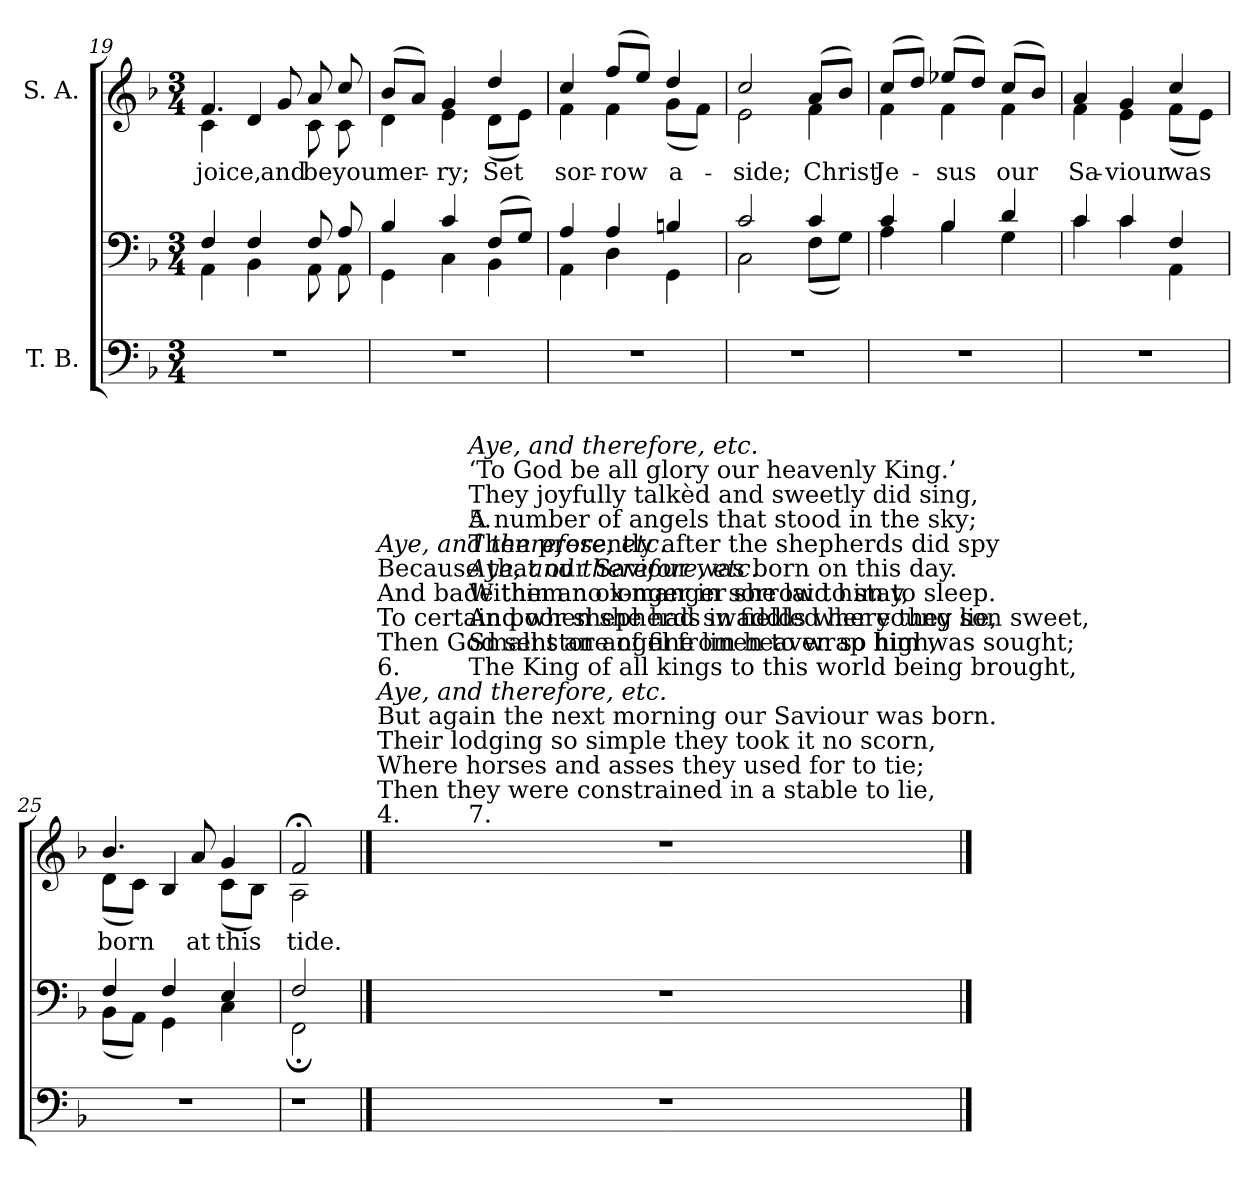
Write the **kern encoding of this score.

**kern	**kern	**kern	**text
*part2	*part2	*part1	*part1
*staff3	*staff2	*staff1	*staff1
*I"T. B.	*	*I"S. A.	*
*clefF4	*clefF4	*clefG2	*
*k[b-]	*k[b-]	*k[b-]	*
*F:	*F:	*F:	*
*M3/4	*M3/4	*M3/4	*
=19	=19	=19	=19
!LO:N:vis=1	!	!	!
*	*^	*	*
!	!	!	!	!LO:LY:b:color=#000000
*	*	*	*^	*
2.r	4Fi/	4AAi\	4.fi/	4ci\	-joice,
.	4Fi/	4BB-i\	.	4di/	.
!	!	!	!	!	!LO:LY:b:color=#000000
.	.	.	8gi/	.	and
!	!	!	!	!	!LO:LY:b:color=#000000
.	8Fi/	8AAi\	8ai/	8ci\	be
!	!	!	!	!	!LO:LY:b:color=#000000
.	8Ai/	8AAi\	8cci/	8ci\	you
!!LO:LB:g=z	!!
=20	=20	=20	=20	=20	=20
!LO:N:vis=1	!	!	!	!	!
!	!	!	!	!	!LO:LY:b:color=#000000
2.r	4B-i/	4GGi\	(8b-i/L	4di\	mer-
.	.	.	8ai/J)	.	.
!	!	!	!	!	!LO:LY:b:color=#000000
.	4ci/	4Ci\	4gi/	4ei\	-ry;
!	!	!	!	!	!LO:LY:b:color=#000000
.	(8Fi/L	4BB-i\	4ddi/	(8di\L	Set
.	8Gi/J)	.	.	8ei\J)	.
=21	=21	=21	=21	=21	=21
!LO:N:vis=1	!	!	!	!	!
!	!	!	!	!	!LO:LY:b:color=#000000
2.r	4Ai/	4AAi\	4cci/	4fi\	sor-
!	!	!	!	!	!LO:LY:b:color=#000000
.	4Ai/	4Di\	(8ffi/L	4fi\	-row
.	.	.	8eei/J)	.	.
!	!	!	!	!	!LO:LY:b:color=#000000
.	4Bni/	4GGi\	4ddi/	(8gi\L	a-
.	.	.	.	8fi\J)	.
=22	=22	=22	=22	=22	=22
!LO:N:vis=1	!	!	!	!	!
!	!	!	!	!	!LO:LY:b:color=#000000
2.r	2ci/	2Ci\	2cci/	2ei\	-side;
!	!	!	!	!	!LO:LY:b:color=#000000
.	4ci/	(8Fi\L	(8ai/L	4fi\	Christ
.	.	8Gi\J)	8b-i/J)	.	.
=23	=23	=23	=23	=23	=23
!LO:N:vis=1	!	!	!	!	!
!	!	!	!	!	!LO:LY:b:color=#000000
2.r	4ci/	4Ai\	(8cci/L	4fi\	Je-
.	.	.	8ddi/J)	.	.
!	!	!	!	!	!LO:LY:b:color=#000000
.	4B-i/	4B-i\	(8ee-Xi/L	4fi\	-sus
.	.	.	8ddi/J)	.	.
!	!	!	!	!	!LO:LY:b:color=#000000
.	4di/	4Gi\	(8cci/L	4fi\	our
.	.	.	8b-i/J)	.	.
=24	=24	=24	=24	=24	=24
!LO:N:vis=1	!	!	!	!	!
!	!	!	!	!	!LO:LY:b:color=#000000
2.r	4ci/	4ci\	4ai/	4fi\	Sa-
!	!	!	!	!	!LO:LY:b:color=#000000
.	4ci/	4ci\	4gi/	4ei\	-viour
!	!	!	!	!	!LO:LY:b:color=#000000
.	4Fi/	4AAi\	4cci/	(8fi\L	was
.	.	.	.	8ei\J)	.
=25	=25	=25	=25	=25	=25
*stria0	*	*	*	*	*
!LO:N:vis=1	!	!	!	!	!
!	!	!	!	!	!LO:LY:b:color=#000000
2.r	4Fi/	(8BB-i\L	4.b-i/	(8di\L	born
.	.	8AAi\J)	.	8ci\J)	.
.	4Fi/	4GGi\	.	4B-i/	.
!	!	!	!	!	!LO:LY:b:color=#000000
.	.	.	8ai/	.	at
!	!	!	!	!	!LO:LY:b:color=#000000
.	4Ei/	4Ci\	4gi/	(8ci\L	this
.	.	.	.	8B-i\J)	.
=26	=26	=26	=26	=26	=26
!LO:N:vis=1	!	!	!	!	!
!	!	!	!	!	!LO:LY:b:color=#000000
2r	2Fi/	2FF;i\	2f;i/	2Ai\	tide.
*	*v	*v	*	*	*
!!LO:PB:g=z	!!
==27	==27	==27	==27	==27
*	*stria0	*stria0	*	*
*	*^	*	*	*
!	!	!	!LO:TX:a:t=4.	!	!
!	!	!	!LO:TX:t=Then they were constrained in a stable to lie,	!	!
!	!	!	!LO:TX:t=Where horses and asses they used for to tie;	!	!
!	!	!	!LO:TX:t=Their lodging so simple they took it no scorn,	!	!
!	!	!	!LO:TX:t=But again the next morning our Saviour was born.	!	!
!	!	!	!LO:TX:i:t=Aye, and therefore, etc.	!	!
!	!	!	!LO:TX:t=6.	!	!
!	!	!	!LO:TX:t=Then God sent an angel from heaven so high,	!	!
!	!	!	!LO:TX:t=To certain poor shepherds in fields where they lie,	!	!
!	!	!	!LO:TX:t=And bade them no longer in sorrow to stay,	!	!
!	!	!	!LO:TX:t=Because that our Saviour was born on this day.	!	!
!	!	!	!LO:TX:i:t=Aye, and therefore, etc.	!	!
!	!LO:TX:b:B:t=SOURCE&colon;	!	!	!	!
!	!LO:TX:i:t=100 Carols for Choirs	!	!	!	!
!	!LO:TX:t=, ed. David Willcocks and John Rutter, pub. Oxford University Press, 1987	!	!	!	!
!	!LO:TX:B:t=COMPOSER&colon;	!	!	!	!
!	!LO:TX:t=Traditional English Carol, arr. Charles Wood	!	!	!	!
!	!LO:TX:B:t=SOURCE OF LYRICS&colon;	!	!	!	!
!	!LO:TX:t=Anonymous English manuscript, c. 1777	!	!	!	!
!	!LO:TX:t=Typeset by Robert G. Nottingham 17/12/07	!	!	!	!
!LO:N:vis=1	!LO:N:vis=1	!	!LO:N:vis=1	!	!
*	*v	*v	*	*	*
2.r	2.r	2.r	4ryy	.
.	.	.	8ryy	.
.	.	.	64ryy	.
.	.	.	128ryy	.
.	.	.	512.ryy	.
!	!	!	!LO:TX:a:t=5.	!
!	!	!	!LO:TX:t=The King of all kings to this world being brought,	!
!	!	!	!LO:TX:t=Small store of fine linen to wrap him was sought;	!
!	!	!	!LO:TX:t=And when she had swaddled her young son sweet,	!
!	!	!	!LO:TX:t=Within an ox-manger she laid him to sleep.	!
!	!	!	!LO:TX:i:t=Aye, and therefore, etc.	!
!	!	!	!LO:TX:t=7.	!
!	!	!	!LO:TX:t=Then presently after the shepherds did spy	!
!	!	!	!LO:TX:t=A number of angels that stood in the sky;	!
!	!	!	!LO:TX:t=They joyfully talkèd and sweetly did sing,	!
!	!	!	!LO:TX:t=‘To God be all glory our heavenly King.’	!
!	!	!	!LO:TX:i:t=Aye, and therefore, etc.	!
.	.	.	4ryy	.
.	.	.	16ryy	.
.	.	.	32ryy	.
.	.	.	256ryy	.
.	.	.	1024ryy	.
*	*	*v	*v	*
==	==	==	==
*-	*-	*-	*-
